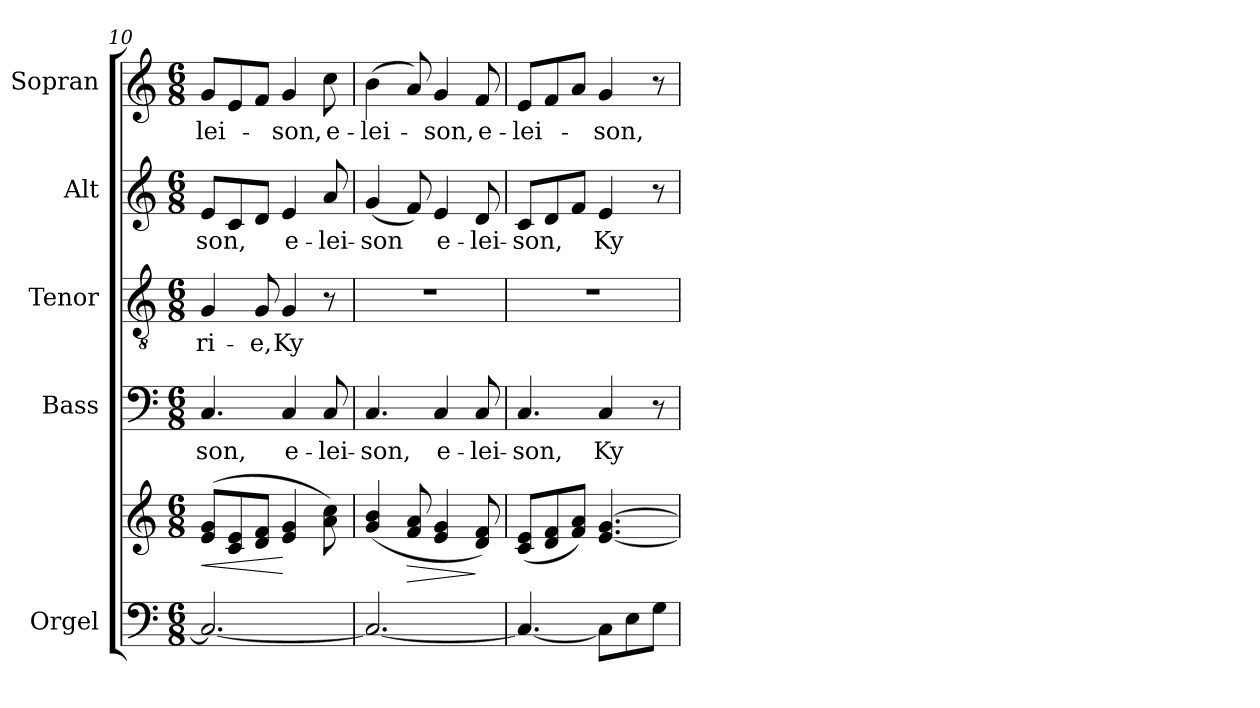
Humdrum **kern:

**kern	**kern	**dynam	**kern	**text	**kern	**text	**kern	**text	**kern	**text
*part5	*part5	*part5	*part4	*part4	*part3	*part3	*part2	*part2	*part1	*part1
*staff6	*staff5	*staff5/6	*staff4	*staff4	*staff3	*staff3	*staff2	*staff2	*staff1	*staff1
*I"Orgel	*	*	*I"Bass	*	*I"Tenor	*	*I"Alt	*	*I"Sopran	*
*I'Org.	*	*	*I'B.	*	*I'T.	*	*I'A.	*	*I'S.	*
*clefF4	*clefG2	*	*clefF4	*	*clefGv2	*	*clefG2	*	*clefG2	*
*k[]	*k[]	*	*k[]	*	*k[]	*	*k[]	*	*k[]	*
*C:	*C:	*	*C:	*	*C:	*	*C:	*	*C:	*
*M6/8	*M6/8	*	*M6/8	*	*M6/8	*	*M6/8	*	*M6/8	*
=10	=10	=10	=10	=10	=10	=10	=10	=10	=10	=10
!	!	!LO:HP:b	!	!LO:LY:b	!	!LO:LY:b	!	!LO:LY:b	!	!LO:LY:b
2.C/_	(>8e/ 8g/L	<	4.C/	-son,	4G/	-ri-	8e/L	-son,	8g/L	-lei-
.	8c/ 8e/	.	.	.	.	.	8c/	.	8e/	.
!	!	!	!	!	!	!LO:LY:b	!	!	!	!
.	8d/ 8f/J	.	.	.	8G/	-e,	8d/J	.	8f/J	.
!	!	!	!	!LO:LY:b	!	!LO:LY:b	!	!LO:LY:b	!	!LO:LY:b
.	4e/ 4g/	[	4C/	e-	4G/	Ky-	4e/	e-	4g/	-son,
!	!	!	!	!LO:LY:b	!	!	!	!LO:LY:b	!	!LO:LY:b
.	8a\ 8cc\)	.	8C/	-lei-	8r	.	8a/	-lei-	8cc\	e-
=11	=11	=11	=11	=11	=11	=11	=11	=11	=11	=11
!	!	!	!	!LO:LY:b	!	!	!	!LO:LY:b	!	!LO:LY:b
2.C/_	(<4g/ 4b/	.	4.C/	-son,	2.r	.	(<4g/	-son	(>4b\	-lei-
!	!	!LO:HP:b	!	!	!	!	!	!	!	!
.	8f/ 8a/	>	.	.	.	.	8f/)	.	8a/)	.
!	!	!	!	!LO:LY:b	!	!	!	!LO:LY:b	!	!LO:LY:b
.	4e/ 4g/	.	4C/	e-	.	.	4e/	e-	4g/	-son,
!	!	!	!	!LO:LY:b	!	!	!	!LO:LY:b	!	!LO:LY:b
.	8d/ 8f/)	]	8C/	-lei-	.	.	8d/	-lei-	8f/	e-
=12	=12	=12	=12	=12	=12	=12	=12	=12	=12	=12
!	!	!	!	!LO:LY:b	!	!	!	!LO:LY:b	!	!LO:LY:b
4.C/_	(<8c/ 8e/L	.	4.C/	-son,	2.r	.	8c/L	-son,	8e/L	-lei-
.	8d/ 8f/	.	.	.	.	.	8d/	.	8f/	.
.	8f/ 8a/J)	.	.	.	.	.	8f/J	.	8a/J	.
!	!	!	!	!LO:LY:b	!	!	!	!LO:LY:b	!	!LO:LY:b
8C\L]	[4.e/ [4.g/	.	4C/	Ky-	.	.	4e/	Ky-	4g/	-son,
8E\	.	.	.	.	.	.	.	.	.	.
8G\J	.	.	8r	.	.	.	8r	.	8r	.
=	=	=	=	=	=	=	=	=	=	=
*-	*-	*-	*-	*-	*-	*-	*-	*-	*-	*-
